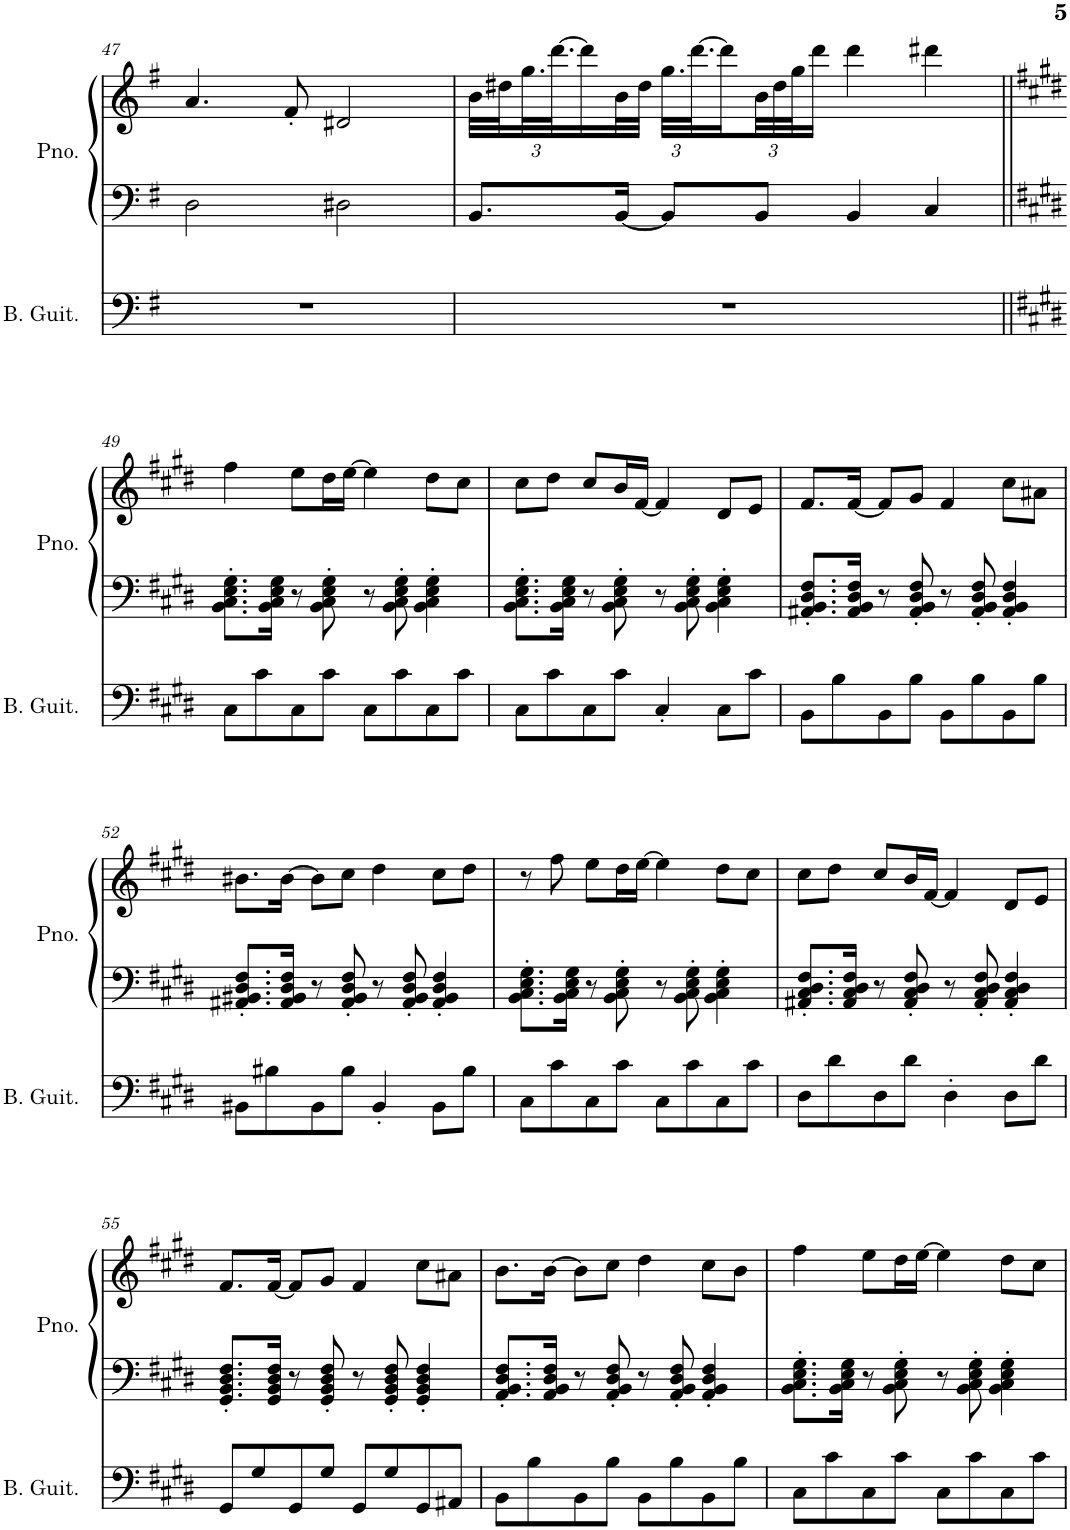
**kern	**kern	**kern
*part2	*part1	*part1
*staff3	*staff2	*staff1
*I"Bass Guitar, Bass Guitar	*I"Piano, Piano	*
*I'B. Guit.	*I'Pno.	*
!!LO:PB:g=z
*clefF4	*clefG2	*clefG2
*Trd7c12	*	*
*k[f#]	*k[f#]	*k[f#]
*M4/4	*M4/4	*M4/4
=47	=47	=47
1r	2D\	4.a/
.	.	8f#'/
.	2D#X\	2d#X/
=48	=48	=48
1r	8.BB/L	32b\LLL
.	.	32dd#X\
*	*	*Xbrackettup
.	.	48.gg\
.	.	[48.ddd\J
.	.	16ddd\]
.	[16BB/Jk	32b\L
.	.	32dd#\JJJ
.	8BB/L]	48.gg\LLL
.	.	[48.ddd\J
.	.	16ddd\]
.	8BB/J	48b\L
.	.	48dd#\
.	.	48gg\J
.	.	16ddd\JJ
.	4BB/	4ddd\
.	4C/	4ddd#X\
!!LO:LB:g=z
=49||	=49||	=49||
*k[f#c#g#d#]	*k[f#c#g#d#]	*k[f#c#g#d#]
8C#\L	8.BB\' 8.C#\' 8.E\' 8.G#\'L	4ff#\
8c#\	.	.
.	16BB\ 16C#\ 16E\ 16G#\Jk	.
8C#\	8r	8ee\L
8c#\J	8BB\' 8C#\' 8E\' 8G#\'	16dd#\L
.	.	[16ee\JJ
8C#\L	8r	4ee\]
8c#\	8BB\' 8C#\' 8E\' 8G#\'	.
8C#\	4BB\' 4C#\' 4E\' 4G#\'	8dd#\L
8c#\J	.	8cc#\J
=50	=50	=50
8C#\L	8.BB\' 8.C#\' 8.E\' 8.G#\'L	8cc#\L
8c#\	.	8dd#\J
.	16BB\ 16C#\ 16E\ 16G#\Jk	.
8C#\	8r	8cc#/L
8c#\J	8BB\' 8C#\' 8E\' 8G#\'	16b/L
.	.	[16f#/JJ
4C#'/	8r	4f#/]
.	8BB\' 8C#\' 8E\' 8G#\'	.
8C#\L	4BB\' 4C#\' 4E\' 4G#\'	8d#/L
8c#\J	.	8e/J
=51	=51	=51
8BB\L	8.AA#X/' 8.BB/' 8.D#/' 8.F#/'L	8.f#/L
8B\	.	.
.	16AA#/ 16BB/ 16D#/ 16F#/Jk	[16f#/Jk
8BB\	8r	8f#/L]
8B\J	8AA#/' 8BB/' 8D#/' 8F#/'	8g#/J
8BB\L	8r	4f#/
8B\	8AA#/' 8BB/' 8D#/' 8F#/'	.
8BB\	4AA#/' 4BB/' 4D#/' 4F#/'	8cc#\L
8B\J	.	8a#X\J
!!LO:LB:g=z
=52	=52	=52
8BB#X\L	8.AA#X/' 8.BB#X/' 8.D#/' 8.F#/'L	8.b#X\L
8B#X\	.	.
.	16AA#/ 16BB#/ 16D#/ 16F#/Jk	[16b#\Jk
8BB#\	8r	8b#\L]
8B#\J	8AA#/' 8BB#/' 8D#/' 8F#/'	8cc#\J
4BB#'/	8r	4dd#\
.	8AA#/' 8BB#/' 8D#/' 8F#/'	.
8BB#\L	4AA#/' 4BB#/' 4D#/' 4F#/'	8cc#\L
8B#\J	.	8dd#\J
=53	=53	=53
8C#\L	8.BB\' 8.C#\' 8.E\' 8.G#\'L	8r
8c#\	.	8ff#\
.	16BB\ 16C#\ 16E\ 16G#\Jk	.
8C#\	8r	8ee\L
8c#\J	8BB\' 8C#\' 8E\' 8G#\'	16dd#\L
.	.	[16ee\JJ
8C#\L	8r	4ee\]
8c#\	8BB\' 8C#\' 8E\' 8G#\'	.
8C#\	4BB\' 4C#\' 4E\' 4G#\'	8dd#\L
8c#\J	.	8cc#\J
=54	=54	=54
8D#\L	8.AA#X/' 8.C#/' 8.D#/' 8.F#/'L	8cc#\L
8d#\	.	8dd#\J
.	16AA#/ 16C#/ 16D#/ 16F#/Jk	.
8D#\	8r	8cc#/L
8d#\J	8AA#/' 8C#/' 8D#/' 8F#/'	16b/L
.	.	[16f#/JJ
4D#'\	8r	4f#/]
.	8AA#/' 8C#/' 8D#/' 8F#/'	.
8D#\L	4AA#/' 4C#/' 4D#/' 4F#/'	8d#/L
8d#\J	.	8e/J
!!LO:LB:g=z
=55	=55	=55
8GG#/L	8.GG#/' 8.BB/' 8.D#/' 8.F#/'L	8.f#/L
8G#/	.	.
.	16GG#/ 16BB/ 16D#/ 16F#/Jk	[16f#/Jk
8GG#/	8r	8f#/L]
8G#/J	8GG#/' 8BB/' 8D#/' 8F#/'	8g#/J
8GG#/L	8r	4f#/
8G#/	8GG#/' 8BB/' 8D#/' 8F#/'	.
8GG#/	4GG#/' 4BB/' 4D#/' 4F#/'	8cc#\L
8AA#X/J	.	8a#X\J
=56	=56	=56
8BB\L	8.AA/' 8.BB/' 8.D#/' 8.F#/'L	8.b\L
8B\	.	.
.	16AA/ 16BB/ 16D#/ 16F#/Jk	[16b\Jk
8BB\	8r	8b\L]
8B\J	8AA/' 8BB/' 8D#/' 8F#/'	8cc#\J
8BB\L	8r	4dd#\
8B\	8AA/' 8BB/' 8D#/' 8F#/'	.
8BB\	4AA/' 4BB/' 4D#/' 4F#/'	8cc#\L
8B\J	.	8b\J
=57	=57	=57
8C#\L	8.BB\' 8.C#\' 8.E\' 8.G#\'L	4ff#\
8c#\	.	.
.	16BB\ 16C#\ 16E\ 16G#\Jk	.
8C#\	8r	8ee\L
8c#\J	8BB\' 8C#\' 8E\' 8G#\'	16dd#\L
.	.	[16ee\JJ
8C#\L	8r	4ee\]
8c#\	8BB\' 8C#\' 8E\' 8G#\'	.
8C#\	4BB\' 4C#\' 4E\' 4G#\'	8dd#\L
8c#\J	.	8cc#\J
=	=	=
*-	*-	*-
